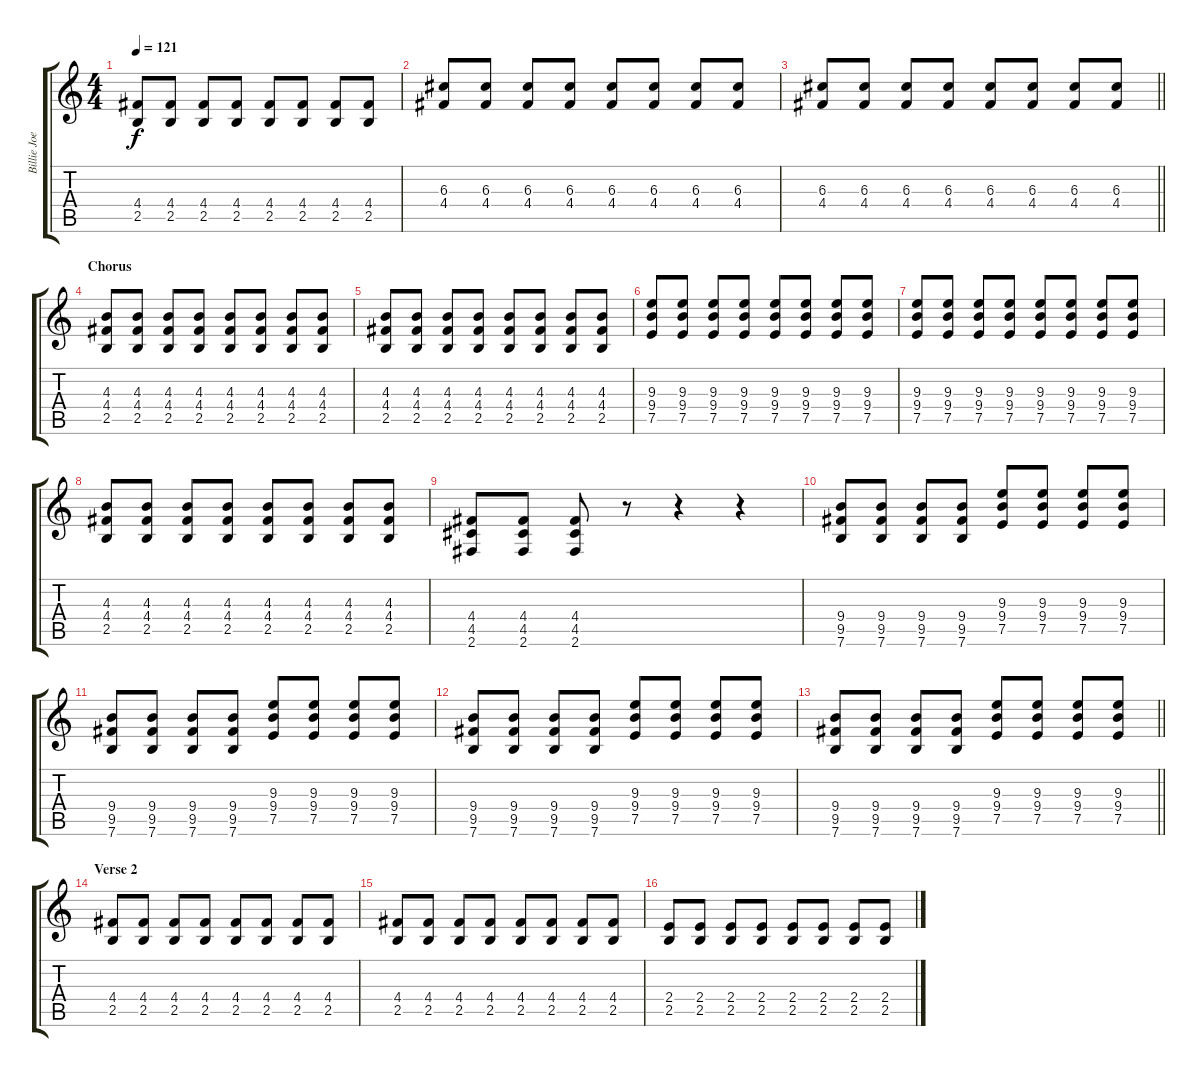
\track ("Billie Joe Armstrong - Guitar" "Billie Joe") {instrument distortionguitar}
\staff {score tabs}
\tuning (E4 B3 G3 D3 A2 E2) {hide}
\ts (4 4)
\tempo 121
\clef g2
\ks c
(4.4 2.5).8{dy f} (4.4 2.5).8 (4.4 2.5).8 (4.4 2.5).8 (4.4 2.5).8 (4.4 2.5).8 (4.4 2.5).8 (4.4 2.5).8 |
(6.3 4.4).8 (6.3 4.4).8 (6.3 4.4).8 (6.3 4.4).8 (6.3 4.4).8 (6.3 4.4).8 (6.3 4.4).8 (6.3 4.4).8 |
\barLineRight lightlight
(6.3 4.4).8 (6.3 4.4).8 (6.3 4.4).8 (6.3 4.4).8 (6.3 4.4).8 (6.3 4.4).8 (6.3 4.4).8 (6.3 4.4).8 |
\section ("" "Chorus")
(4.3 4.4 2.5).8{volume 12 instrument distortionguitar} (4.3 4.4 2.5).8 (4.3 4.4 2.5).8 (4.3 4.4 2.5).8 (4.3 4.4 2.5).8 (4.3 4.4 2.5).8 (4.3 4.4 2.5).8 (4.3 4.4 2.5).8 |
(4.3 4.4 2.5).8 (4.3 4.4 2.5).8 (4.3 4.4 2.5).8 (4.3 4.4 2.5).8 (4.3 4.4 2.5).8 (4.3 4.4 2.5).8 (4.3 4.4 2.5).8 (4.3 4.4 2.5).8 |
(9.3 9.4 7.5).8 (9.3 9.4 7.5).8 (9.3 9.4 7.5).8 (9.3 9.4 7.5).8 (9.3 9.4 7.5).8 (9.3 9.4 7.5).8 (9.3 9.4 7.5).8 (9.3 9.4 7.5).8 |
(9.3 9.4 7.5).8 (9.3 9.4 7.5).8 (9.3 9.4 7.5).8 (9.3 9.4 7.5).8 (9.3 9.4 7.5).8 (9.3 9.4 7.5).8 (9.3 9.4 7.5).8 (9.3 9.4 7.5).8 |
(4.3 4.4 2.5).8 (4.3 4.4 2.5).8 (4.3 4.4 2.5).8 (4.3 4.4 2.5).8 (4.3 4.4 2.5).8 (4.3 4.4 2.5).8 (4.3 4.4 2.5).8 (4.3 4.4 2.5).8 |
(4.4 4.5 2.6).8 (4.4 4.5 2.6).8 (4.4 4.5 2.6).8 r.8 r.4 r.4 |
(9.4 9.5 7.6).8 (9.4 9.5 7.6).8 (9.4 9.5 7.6).8 (9.4 9.5 7.6).8 (9.3 9.4 7.5).8 (9.3 9.4 7.5).8 (9.3 9.4 7.5).8 (9.3 9.4 7.5).8 |
(9.4 9.5 7.6).8 (9.4 9.5 7.6).8 (9.4 9.5 7.6).8 (9.4 9.5 7.6).8 (9.3 9.4 7.5).8 (9.3 9.4 7.5).8 (9.3 9.4 7.5).8 (9.3 9.4 7.5).8 |
(9.4 9.5 7.6).8 (9.4 9.5 7.6).8 (9.4 9.5 7.6).8 (9.4 9.5 7.6).8 (9.3 9.4 7.5).8 (9.3 9.4 7.5).8 (9.3 9.4 7.5).8 (9.3 9.4 7.5).8 |
\barLineRight lightlight
(9.4 9.5 7.6).8 (9.4 9.5 7.6).8 (9.4 9.5 7.6).8 (9.4 9.5 7.6).8 (9.3 9.4 7.5).8 (9.3 9.4 7.5).8 (9.3 9.4 7.5).8 (9.3 9.4 7.5).8 |
\section ("" "Verse 2")
(4.4 2.5).8{instrument electricguitarmuted} (4.4 2.5).8 (4.4 2.5).8 (4.4 2.5).8 (4.4 2.5).8 (4.4 2.5).8 (4.4 2.5).8 (4.4 2.5).8 |
(4.4 2.5).8 (4.4 2.5).8 (4.4 2.5).8 (4.4 2.5).8 (4.4 2.5).8 (4.4 2.5).8 (4.4 2.5).8 (4.4 2.5).8 |
(2.4 2.5).8 (2.4 2.5).8 (2.4 2.5).8 (2.4 2.5).8 (2.4 2.5).8 (2.4 2.5).8 (2.4 2.5).8 (2.4 2.5).8
